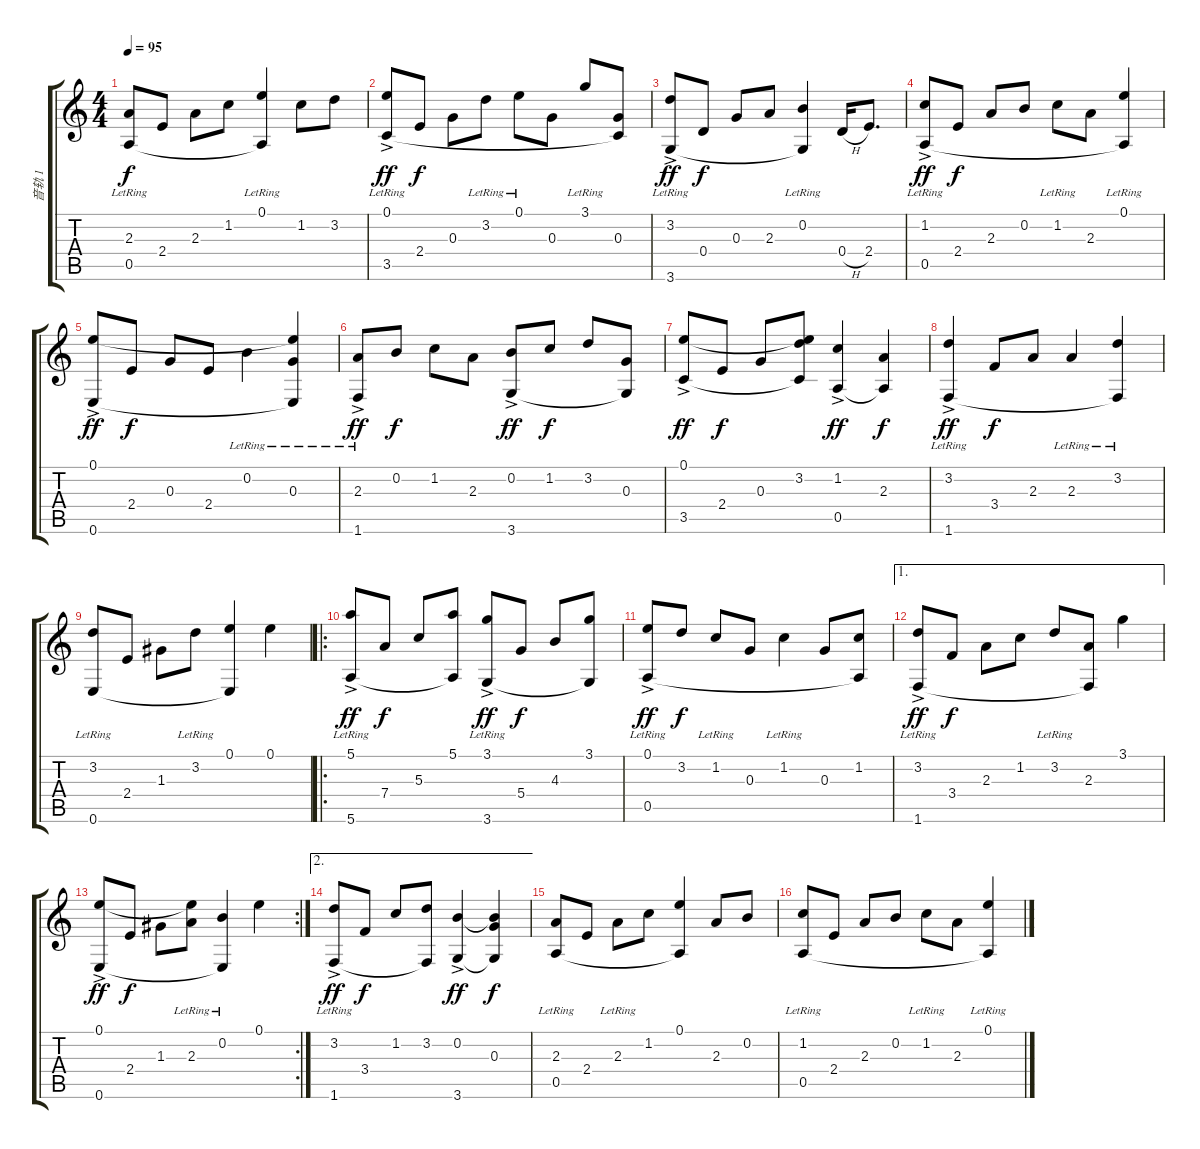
\track ("音轨 1" "音轨 1") {instrument acousticguitarsteel}
\staff {score tabs}
\tuning (E4 B3 G3 D3 A2 E2) {hide}
\ts (4 4)
\tempo 95
\clef g2
\ks c
(2.3{lr} 0.5).8{dy f} 2.4.8 2.3.8 1.2.8 (0.1{lr} 0.5{t}).4 1.2.8 3.2.8 |
(0.1{lr} 3.5{ac}).8{dy ff} 2.4.8{dy f} 0.3.8 3.2{lr}.8 0.1{lr}.8 0.3.8 3.1{lr}.8 (0.3 3.5{t}).8 |
(3.2{lr} 3.6{ac}).8{dy ff} 0.4.8{dy f} 0.3.8 2.3.8 (0.2{lr} 3.6{t}).4 0.4{h}.16 2.4.8{d} |
(1.2{lr} 0.5{ac}).8{dy ff} 2.4.8{dy f} 2.3.8 0.2.8 1.2{lr}.8 2.3.8 (0.1{lr} 0.5{t}).4 |
(0.1 0.6{ac}).8{dy ff} 2.4.8{dy f} 0.3.8 2.4.8 0.2{lr}.4 (0.1{t} 0.3{lr} 0.6{t}).4 |
(2.3{lr} 1.6{ac lr}).8{dy ff} 0.2.8{dy f} 1.2.8 2.3.8 (0.2 3.6{ac}).8{dy ff} 1.2.8{dy f} 3.2.8 (0.3 3.6{t}).8 |
(0.1 3.5{ac}).8{dy ff} 2.4.8{dy f} 0.3.8 (0.1{t} 3.2 3.5{t}).8 (1.2 0.5{ac}).4{dy ff} (2.3 0.5{t}).4{dy f} |
(3.2{lr} 1.6{ac}).4{dy ff} 3.4.8{dy f} 2.3.8 2.3{lr}.4 (3.2{lr} 1.6{t}).4 |
(3.2{lr} 0.6).8 2.4.8 1.3.8 3.2{lr}.8 (0.1 0.6{t}).4 0.1.4 |
\ro
(5.1{ac lr} 5.6{ac}).8{dy ff} 7.4.8{dy f} 5.3.8 (5.1 5.6{t}).8 (3.1{ac lr} 3.6{ac}).8{dy ff} 5.4.8{dy f} 4.3.8 (3.1 3.6{t}).8 |
(0.1{lr} 0.5{ac}).8{dy ff} 3.2.8{dy f} 1.2{lr}.8 0.3.8 1.2{lr}.4 0.3.8 (1.2 0.5{t}).8 |
\ae 1
(3.2{ac lr} 1.6{ac}).8{dy ff} 3.4.8{dy f} 2.3.8 1.2.8 3.2{lr}.8 (2.3 1.6{t}).8 3.1.4 |
\rc 2
(0.1 0.6{ac}).8{dy ff} 2.4.8{dy f} 1.3.8 (0.1{t} 2.3{lr}).8 (0.2{lr} 0.6{t}).4 0.1.4 |
\ae 2
(3.2{lr} 1.6{ac}).8{dy ff} 3.4.8{dy f} 1.2.8 (3.2 1.6{t}).8 (0.2 3.6{ac}).4{dy ff} (0.2{t} 0.3 3.6{t}).4{dy f} |
(2.3{lr} 0.5).8 2.4.8 2.3{lr}.8 1.2.8 (0.1 0.5{t}).4 2.3.8 0.2.8 |
(1.2{lr} 0.5).8 2.4.8 2.3.8 0.2.8 1.2{lr}.8 2.3.8 (0.1{lr} 0.5{t}).4
